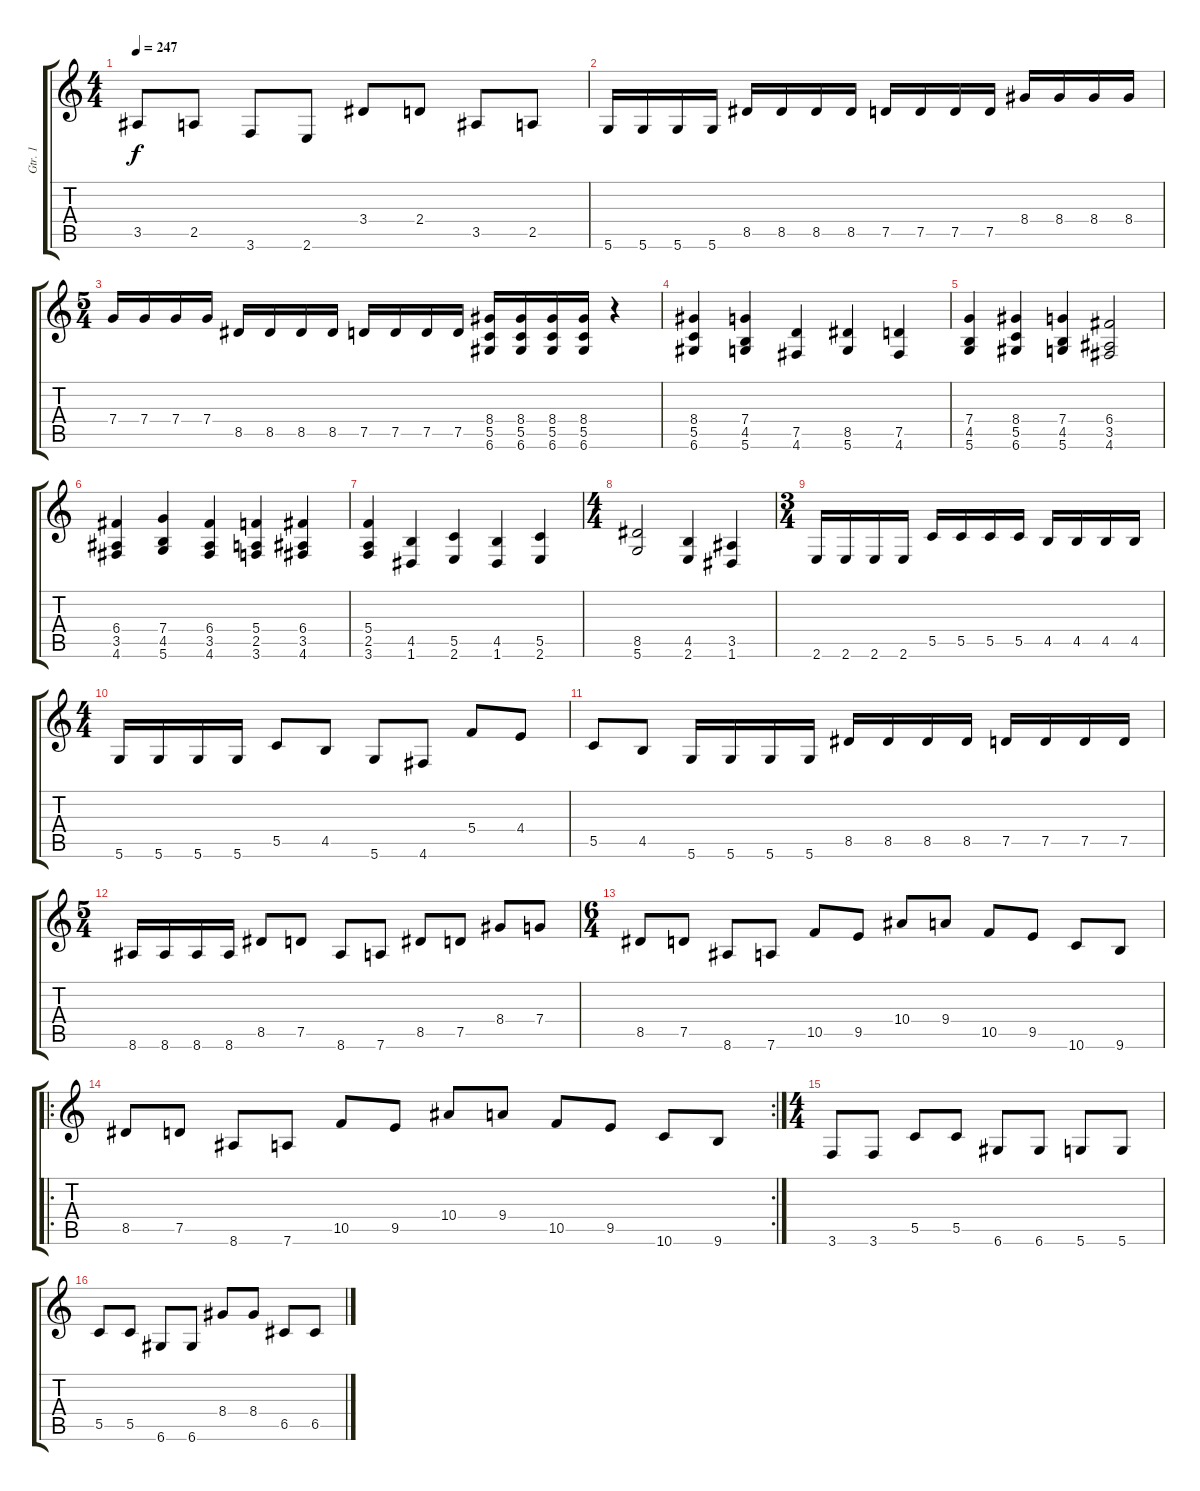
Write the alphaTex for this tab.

\track ("Gtr. 1" "Gtr. 1") {instrument distortionguitar}
\staff {score tabs}
\tuning (D4 A3 F3 C3 G2 D2) {hide}
\ts (4 4)
\tempo 247
\clef g2
\ks c
3.5.8{dy f} 2.5.8 3.6.8 2.6.8 3.4.8 2.4.8 3.5.8 2.5.8 |
5.6.16 5.6.16 5.6.16 5.6.16 8.5.16 8.5.16 8.5.16 8.5.16 7.5.16 7.5.16 7.5.16 7.5.16 8.4.16 8.4.16 8.4.16 8.4.16 |
\ts (5 4)
7.4.16 7.4.16 7.4.16 7.4.16 8.5.16 8.5.16 8.5.16 8.5.16 7.5.16 7.5.16 7.5.16 7.5.16 (8.4 5.5 6.6).16 (8.4 5.5 6.6).16 (8.4 5.5 6.6).16 (8.4 5.5 6.6).16 r.4 |
(8.4 5.5 6.6).4 (7.4 4.5 5.6).4 (7.5 4.6).4 (8.5 5.6).4 (7.5 4.6).4 |
(7.4 4.5 5.6).4 (8.4 5.5 6.6).4 (7.4 4.5 5.6).4 (6.4 3.5 4.6).2 |
(6.4 3.5 4.6).4 (7.4 4.5 5.6).4 (6.4 3.5 4.6).4 (5.4 2.5 3.6).4 (6.4 3.5 4.6).4 |
(5.4 2.5 3.6).4 (4.5 1.6).4 (5.5 2.6).4 (4.5 1.6).4 (5.5 2.6).4 |
\ts (4 4)
(8.5 5.6).2 (4.5 2.6).4 (3.5 1.6).4 |
\ts (3 4)
2.6.16 2.6.16 2.6.16 2.6.16 5.5.16 5.5.16 5.5.16 5.5.16 4.5.16 4.5.16 4.5.16 4.5.16 |
\ts (4 4)
5.6.16 5.6.16 5.6.16 5.6.16 5.5.8 4.5.8 5.6.8 4.6.8 5.4.8 4.4.8 |
5.5.8 4.5.8 5.6.16 5.6.16 5.6.16 5.6.16 8.5.16 8.5.16 8.5.16 8.5.16 7.5.16 7.5.16 7.5.16 7.5.16 |
\ts (5 4)
8.6.16 8.6.16 8.6.16 8.6.16 8.5.8 7.5.8 8.6.8 7.6.8 8.5.8 7.5.8 8.4.8 7.4.8 |
\ts (6 4)
8.5.8 7.5.8 8.6.8 7.6.8 10.5.8 9.5.8 10.4.8 9.4.8 10.5.8 9.5.8 10.6.8 9.6.8 |
\ro
\rc 2
8.5.8 7.5.8 8.6.8 7.6.8 10.5.8 9.5.8 10.4.8 9.4.8 10.5.8 9.5.8 10.6.8 9.6.8 |
\ts (4 4)
3.6.8 3.6.8 5.5.8 5.5.8 6.6.8 6.6.8 5.6.8 5.6.8 |
5.5.8 5.5.8 6.6.8 6.6.8 8.4.8 8.4.8 6.5.8 6.5.8
